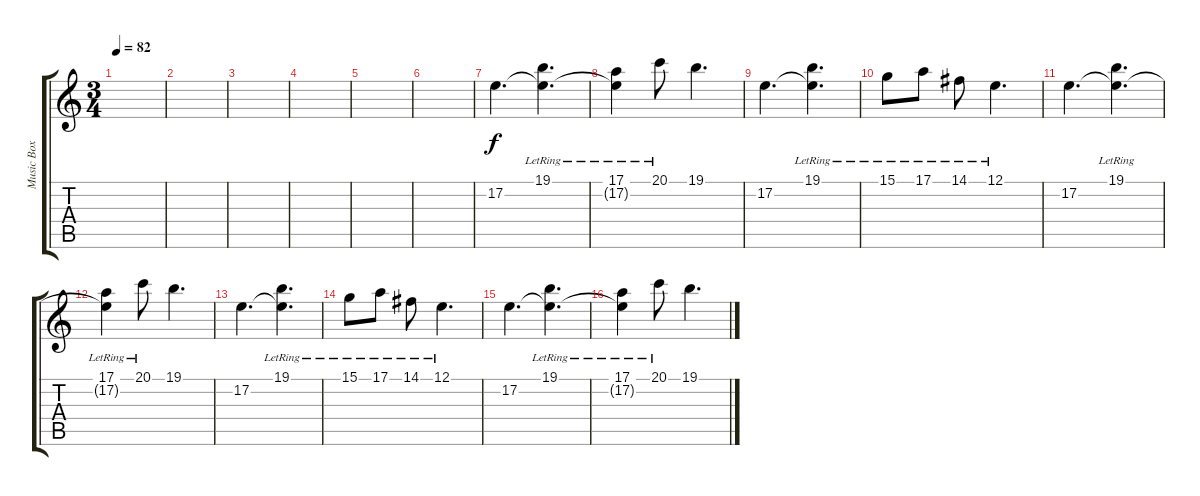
\track ("Music Box" "Music Box") {instrument pad1newage}
\staff {score tabs}
\tuning (E4 B3 G3 D3 A2 E2) {hide}
\ts (3 4)
\tempo 82
\clef g2
\ks c
|
|
|
|
|
|
17.2.4{d} (19.1{lr} 17.2{t}).4{d} |
(17.1{lr} 17.2{t}).4 20.1{lr}.8 19.1.4{d} |
17.2.4{d} (19.1{lr} 17.2{t}).4{d} |
15.1{lr}.8 17.1{lr}.8 14.1{lr}.8 12.1{lr}.4{d} |
17.2.4{d} (19.1{lr} 17.2{t}).4{d} |
(17.1{lr} 17.2{t}).4 20.1{lr}.8 19.1.4{d} |
17.2.4{d} (19.1{lr} 17.2{t}).4{d} |
15.1{lr}.8 17.1{lr}.8 14.1{lr}.8 12.1{lr}.4{d} |
17.2.4{d} (19.1{lr} 17.2{t}).4{d} |
(17.1{lr} 17.2{t}).4 20.1{lr}.8 19.1.4{d}
